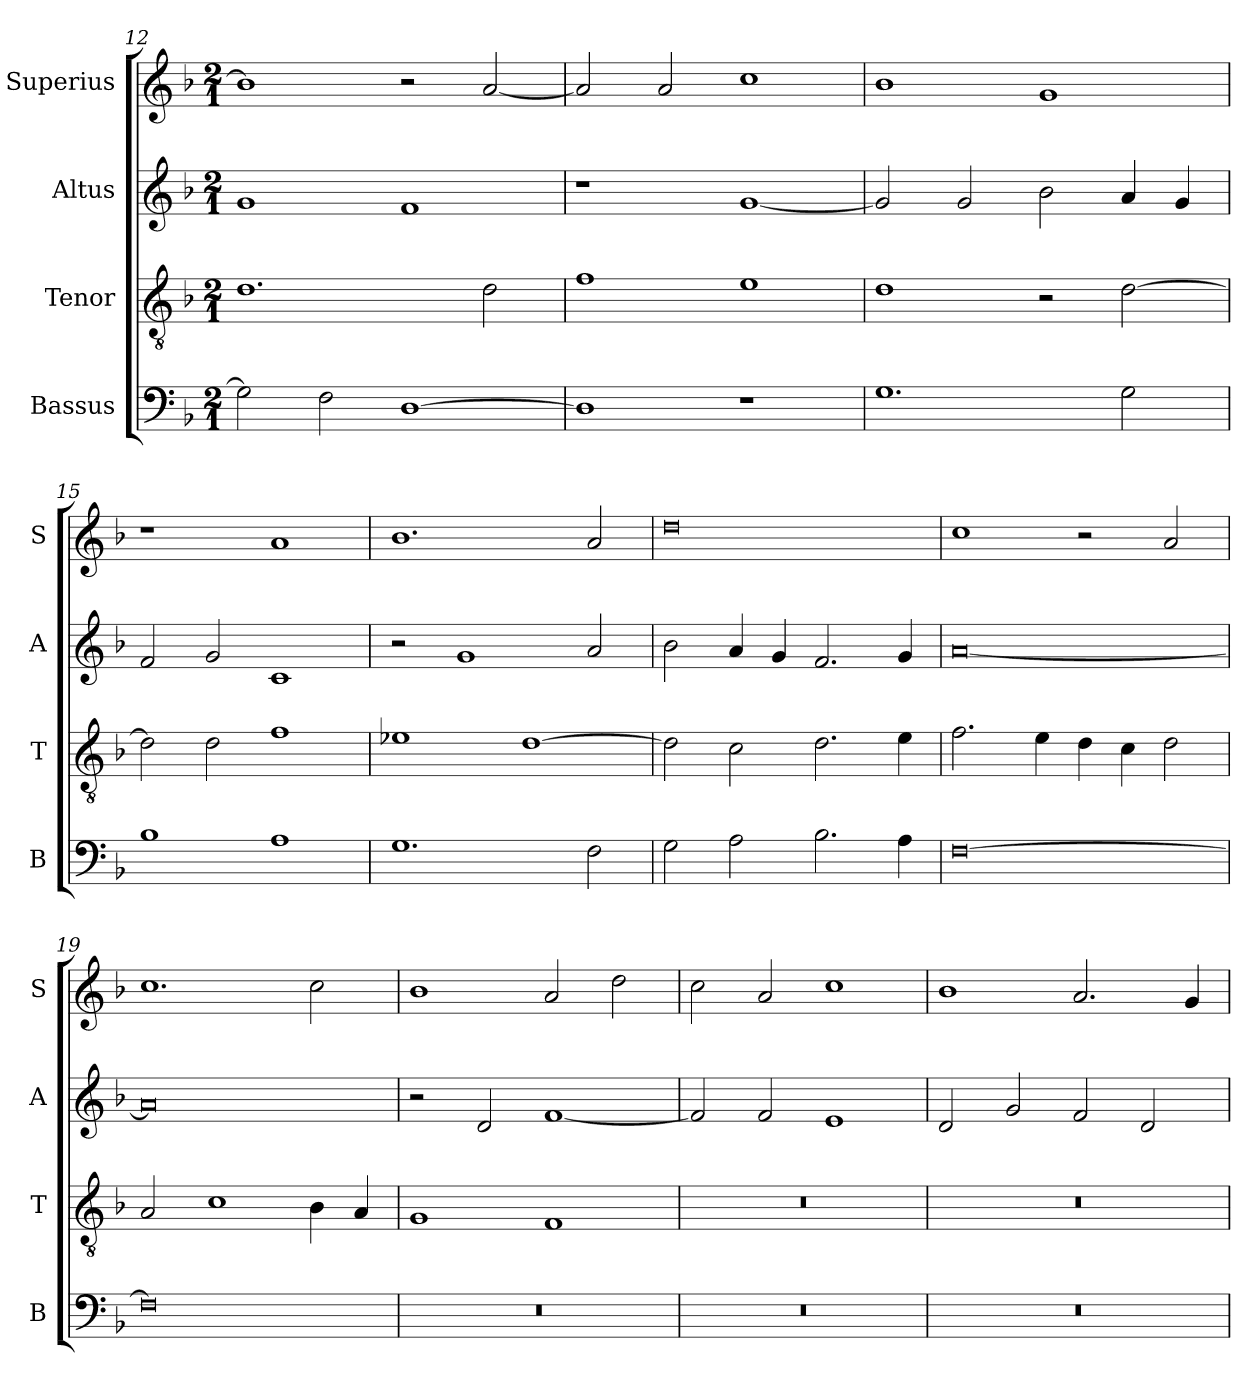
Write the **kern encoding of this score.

**kern	**kern	**kern	**kern
*part4	*part3	*part2	*part1
*staff4	*staff3	*staff2	*staff1
*I"Bassus	*I"Tenor	*I"Altus	*I"Superius
*I'B	*I'T	*I'A	*I'S
*clefF4	*clefGv2	*clefG2	*clefG2
*k[b-]	*k[b-]	*k[b-]	*k[b-]
*F:	*F:	*F:	*F:
*M2/1	*M2/1	*M2/1	*M2/1
=12	=12	=12	=12
2G]	1.d	1g	1b-]
2F	.	.	.
[1D	.	1f	2r
.	2d	.	[2a
=13	=13	=13	=13
1D]	1f	1r	2a]
.	.	.	2a
1r	1e	[1g	1cc
=14	=14	=14	=14
1.G	1d	2g]	1b-
.	.	2g	.
.	2r	2b-	1g
2G	[2d	4a	.
.	.	4g	.
=15	=15	=15	=15
1B-	2d]	2f	1r
.	2d	2g	.
1A	1f	1c	1a
=16	=16	=16	=16
1.G	1e-X	2r	1.b-
.	.	1g	.
.	[1d	.	.
2F	.	2a	2a
=17	=17	=17	=17
2G	2d]	2b-	0dd
2A	2c	4a	.
.	.	4g	.
2.B-	2.d	2.f	.
4A	4e	4g	.
=18	=18	=18	=18
[0F	2.f	[0a	1cc
.	4e	.	.
.	4d	.	2r
.	4c	.	.
.	2d	.	2a
=19	=19	=19	=19
0F]	2A	0a]	1.cc
.	1c	.	.
.	4B-	.	2cc
.	4A	.	.
=20	=20	=20	=20
0r	1G	2r	1b-
.	.	2d	.
.	1F	[1f	2a
.	.	.	2dd
=21	=21	=21	=21
0r	0r	2f]	2cc
.	.	2f	2a
.	.	1e	1cc
=22	=22	=22	=22
0r	0r	2d	1b-
.	.	2g	.
.	.	2f	2.a
.	.	2d	.
.	.	.	4g
=	=	=	=
*-	*-	*-	*-
